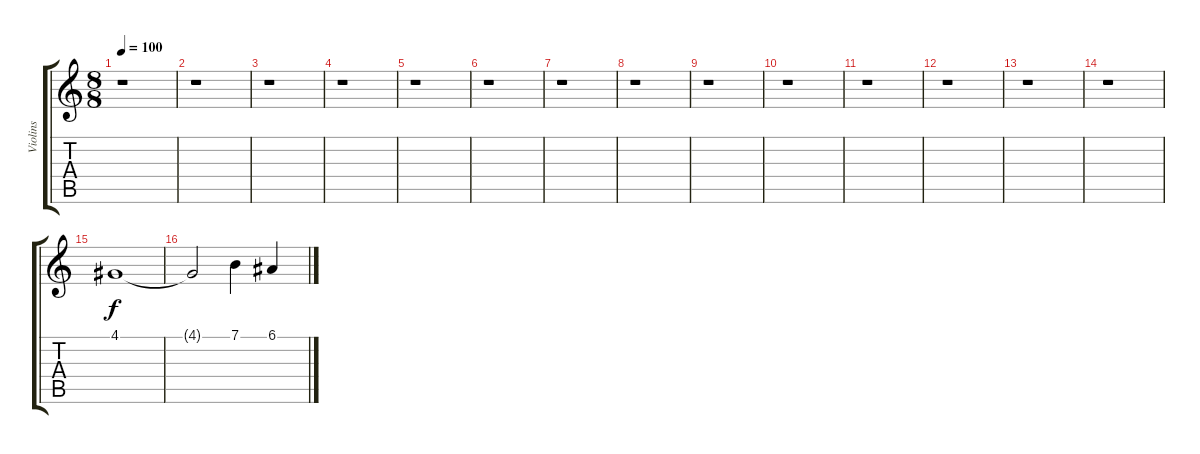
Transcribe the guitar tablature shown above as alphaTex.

\track ("Violins" "Violins") {instrument tremolostrings}
\staff {score tabs}
\tuning (E4 B3 G3 D3 A2 E2) {hide}
\ts (8 8)
\tempo 100
\clef g2
\ks c
r.1{dy f} |
r.1 |
r.1 |
r.1 |
r.1 |
r.1 |
r.1 |
r.1 |
r.1 |
r.1 |
r.1 |
r.1 |
r.1 |
r.1 |
4.1.1{volume 13} |
4.1{t}.2 7.1.4 6.1.4
